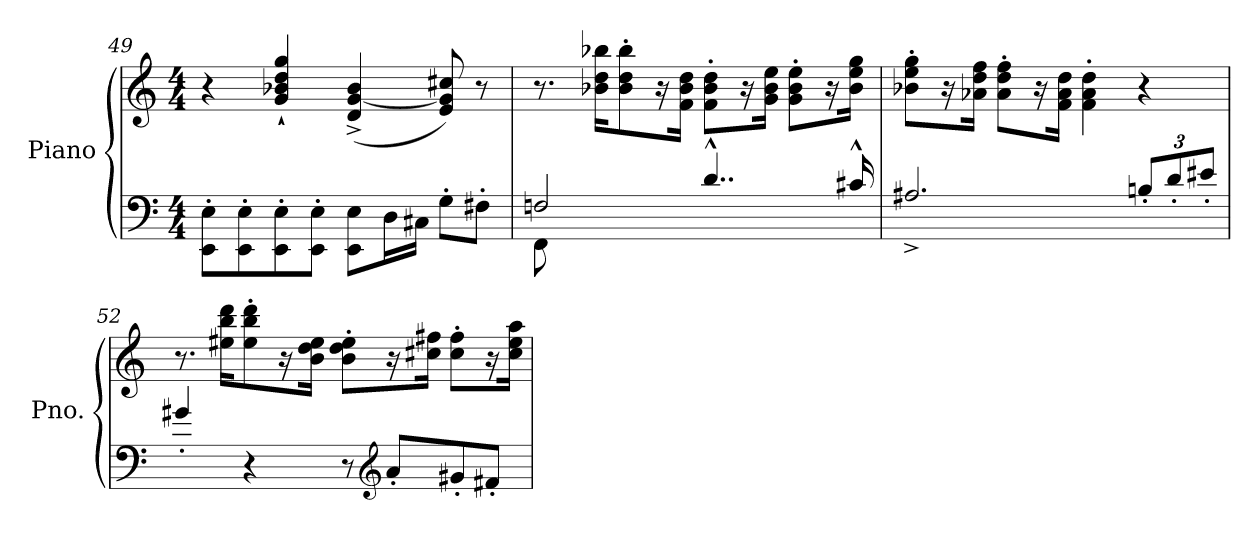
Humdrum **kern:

**kern	**kern	**dynam
*part1	*part1	*part1
*staff2	*staff1	*staff1/2
*I"Piano	*	*
*I'Pno.	*	*
*clefF4	*clefG2	*
*k[]	*k[]	*
*M4/4	*M4/4	*
=49	=49	=49
8EE\' 8E\'L	4r	.
8EE\' 8E\'	.	.
8EE\' 8E\'	4g/` 4b-X/` 4dd/` 4gg/`	.
8EE\' 8E\'J	.	.
8EE\ 8E\L	(>4d/^ [4g/^ 4b-/^	.
16D\L	.	.
16C#X\JJ	.	.
8G'\L	8e/ 8g/] 8cc#X/)	.
8F#X'\J	8r	.
!!LO:PB:g=z
=50	=50	=50
*^	*	*
!	!	!	!LO:DY:b
2Fn/	8FF\	8.r	other-dynamics
.	2..ryy	.	.
.	.	16b-X\ 16dd\ 16bb-X\KL	.
.	.	8b-\' 8dd\' 8bb-\'	.
.	.	16r	.
.	.	16f\ 16b-\ 16dd\Jk	.
4..d^^/	.	8f\' 8b-\' 8dd\'L	.
.	.	16r	.
.	.	16g\ 16b-\ 16ee\Jk	.
.	.	8g\' 8b-\' 8ee\'L	.
.	.	16r	.
16c#X^^/	.	16b-\ 16ee\ 16gg\Jk	.
*v	*v	*	*
=51	=51	=51
2.A#X^/	8b-X\' 8ee\' 8gg\'L	.
.	16r	.
.	16a-X\ 16dd\ 16ff\Jk	.
.	8a-\' 8dd\' 8ff\'L	.
.	16r	.
.	16f\ 16a-\ 16dd\Jk	.
.	4f\' 4a-\' 4dd\'	.
*Xbrackettup	*	*
12Bn'/L	4r	.
12d'/	.	.
12e#X'/J	.	.
=52	=52	=52
4g#X'/	8.r	.
.	16ee#X\ 16bb\ 16ddd\KL	.
4r	8ee#\' 8bb\' 8ddd\'	.
.	16r	.
.	16b\ 16dd\ 16ee#\Jk	.
8r	8b\' 8dd\' 8ee#\'L	.
*clefG2	*	*
8a'/L	16r	.
.	16cc#X\ 16ff#X\Jk	.
8g#X'/	8cc#\' 8ff#\'L	.
8f#X'/J	16r	.
.	16cc#\ 16ee#\ 16aa\Jk	.
=	=	=
*-	*-	*-
